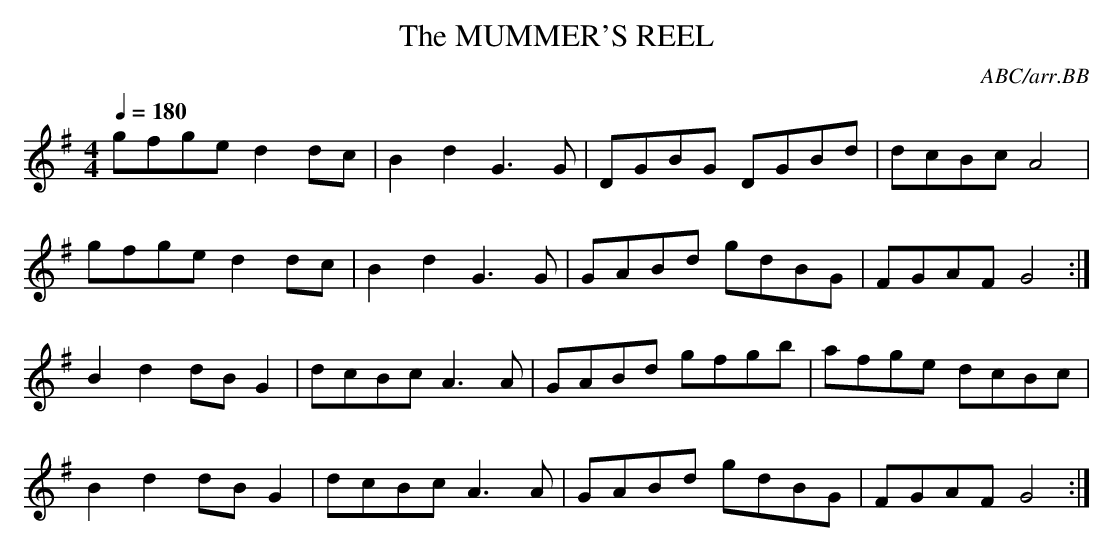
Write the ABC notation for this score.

X:1
T:MUMMER'S REEL, The
C:ABC/arr.BB
L:1/8
M:4/4
Q:1/4=180
K:G
gfge d2 dc|B2 d2 G3G|DGBG DGBd|dcBc A4 |
gfge d2 dc|B2 d2 G3G|GABd gdBG|FGAF G4 :|
B2 d2 dB G2|dcBc A3A|GABd gfgb|afge dcBc |
B2 d2 dB G2|dcBc A3A|GABd gdBG|FGAF G4 :|
